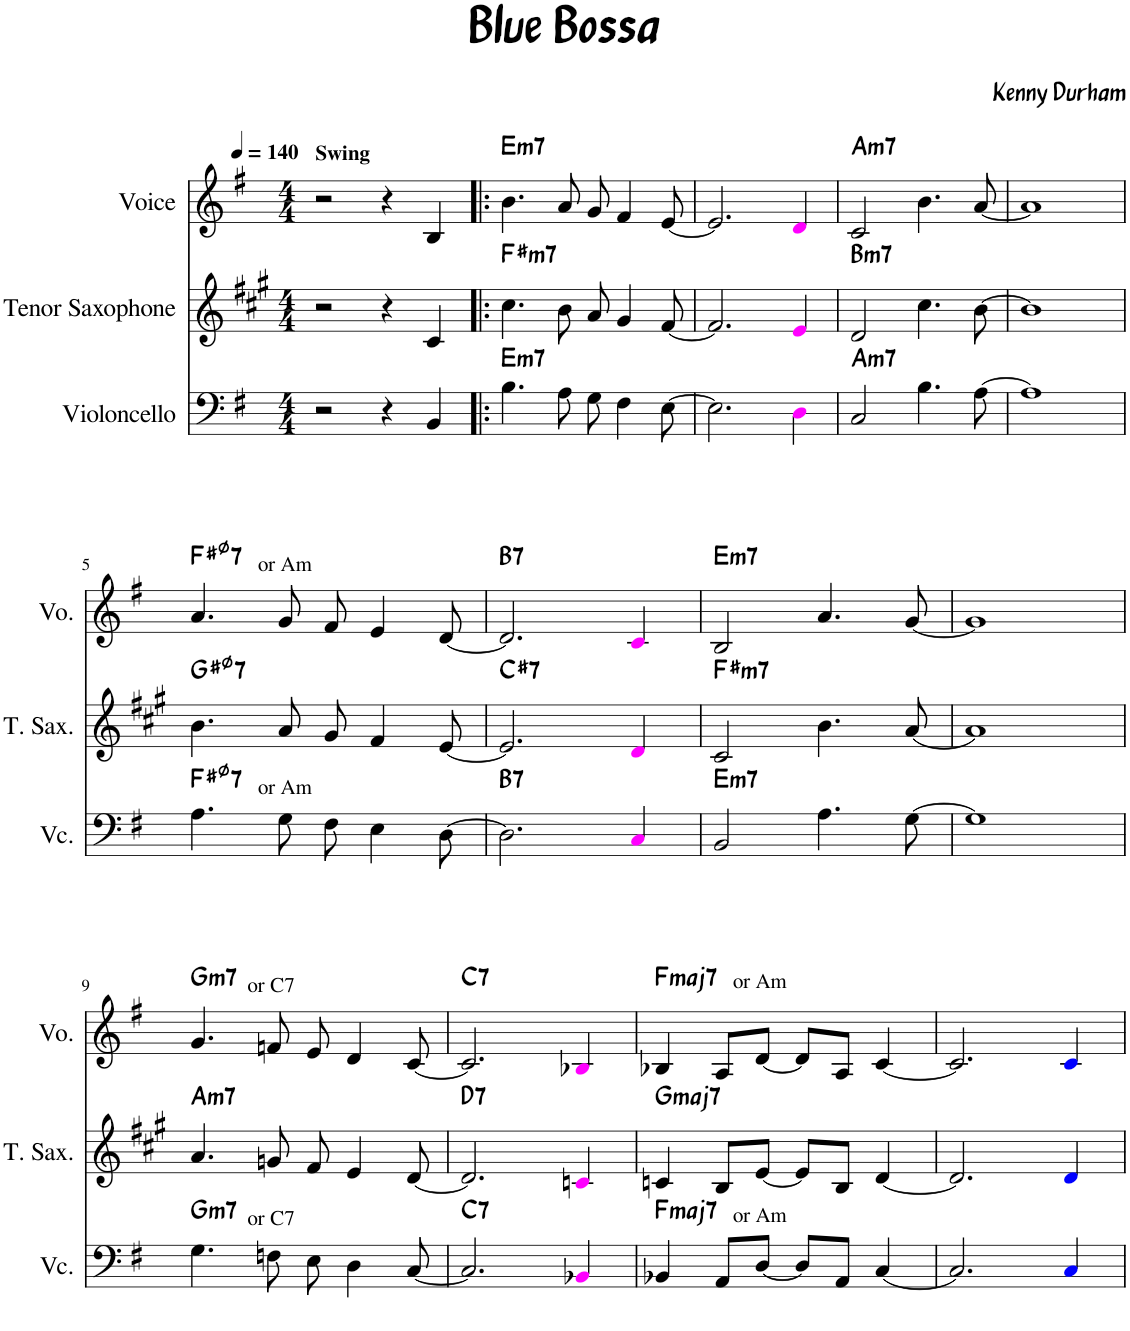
**kern	**harte	**kern	**harte	**kern	**harte
*part3	*part3	*part2	*part2	*part1	*part1
*staff3	*	*staff2	*	*staff1	*
*I"Violoncello	*	*I"Tenor Saxophone	*	*I"Voice	*
*I'Vc.	*	*I'T. Sax.	*	*I'Vo.	*
*clefF4	*	*clefG2	*	*clefG2	*
*	*	*Trd8c14	*	*	*
*k[f#]	*	*k[f#c#g#]	*	*k[f#]	*
*M4/4	*	*M4/4	*	*M4/4	*
*MM140	*	*MM140	*	*MM140	*
=	=	=	=	=	=
!	!	!	!	!LO:TX:a:B:t=Swing	!
2r	.	2r	.	2r	.
4r	.	4r	.	4r	.
4BB/	.	4c#/	.	4B/	.
=1!|:	=1!|:	=1!|:	=1!|:	=1!|:	=1!|:
!	!LO:H:kt=m7	!	!LO:H:kt=m7	!	!LO:H:kt=m7
4.B\	E:min7	4.cc#\	F#:min7	4.b\	E:min7
8A\	.	8b\	.	8a/	.
8G\	.	8a/	.	8g/	.
4F#\	.	4g#/	.	4f#/	.
[8E\	.	[8f#/	.	[8e/	.
=2	=2	=2	=2	=2	=2
2.E\]	.	2.f#/]	.	2.e/]	.
4Di\	.	4ei/	.	4di/	.
=3	=3	=3	=3	=3	=3
!	!LO:H:kt=m7	!	!LO:H:kt=m7	!	!LO:H:kt=m7
2C/	A:min7	2d/	B:min7	2c/	A:min7
4.B\	.	4.cc#\	.	4.b\	.
[8A\	.	[8b\	.	[8a/	.
=4	=4	=4	=4	=4	=4
1A]	.	1b]	.	1a]	.
!!LO:LB:g=z
=5	=5	=5	=5	=5	=5
!	!	!	!	!LO:TX:a:t=or Am	!
!LO:TX:a:t=or Am	!LO:H:kt=7	!	!LO:H:kt=7	!	!LO:H:kt=7
4.A\	F#:hdim7	4.b\	G#:hdim7	4.a/	F#:hdim7
8G\	.	8a/	.	8g/	.
8F#\	.	8g#/	.	8f#/	.
4E\	.	4f#/	.	4e/	.
[8D\	.	[8e/	.	[8d/	.
=6	=6	=6	=6	=6	=6
!	!LO:H:kt=7	!	!LO:H:kt=7	!	!LO:H:kt=7
2.D\]	B:7	2.e/]	C#:7	2.d/]	B:7
4Ci/	.	4di/	.	4ci/	.
=7	=7	=7	=7	=7	=7
!	!LO:H:kt=m7	!	!LO:H:kt=m7	!	!LO:H:kt=m7
2BB/	E:min7	2c#/	F#:min7	2B/	E:min7
4.A\	.	4.b\	.	4.a/	.
[8G\	.	[8a/	.	[8g/	.
=8	=8	=8	=8	=8	=8
1G]	.	1a]	.	1g]	.
!!LO:LB:g=z
=9	=9	=9	=9	=9	=9
!	!	!	!	!LO:TX:a:t=or C7	!
!LO:TX:a:t=or C7	!LO:H:kt=m7	!	!LO:H:kt=m7	!	!LO:H:kt=m7
4.G\	G:min7	4.a/	A:min7	4.g/	G:min7
8Fn\	.	8gn/	.	8fn/	.
8E\	.	8f#/	.	8e/	.
4D\	.	4e/	.	4d/	.
[8C/	.	[8d/	.	[8c/	.
=10	=10	=10	=10	=10	=10
!	!LO:H:kt=7	!	!LO:H:kt=7	!	!LO:H:kt=7
2.C/]	C:7	2.d/]	D:7	2.c/]	C:7
4BB-Xi/	.	4cni/	.	4B-Xi/	.
=11	=11	=11	=11	=11	=11
!	!	!	!	!LO:TX:a:t=or Am	!
!LO:TX:a:t=or Am	!LO:H:kt=maj7	!	!LO:H:kt=maj7	!	!LO:H:kt=maj7
4BB-X/	F:maj7	4cn/	G:maj7	4B-X/	F:maj7
8AA/L	.	8B/L	.	8A/L	.
[8D/J	.	[8e/J	.	[8d/J	.
8D/L]	.	8e/L]	.	8d/L]	.
8AA/J	.	8B/J	.	8A/J	.
[4C/	.	[4d/	.	[4c/	.
=12	=12	=12	=12	=12	=12
2.C/]	.	2.d/]	.	2.c/]	.
4Cj/	.	4dj/	.	4cj/	.
=	=	=	=	=	=
*-	*-	*-	*-	*-	*-
